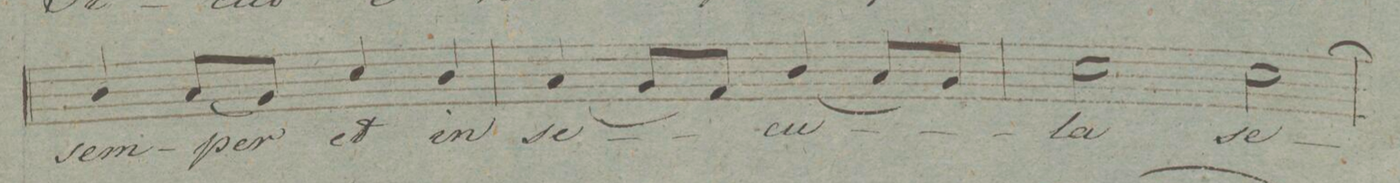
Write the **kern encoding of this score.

**kern	**text	**dynam
*I"Baſso.	*	*
*clefF4	*	*
*k[]	*	*
*met(c|)	*	*
*M2/2	*	*
4D/	sem-	.
(8C/L	-per	.
8BB/J)	.	.
4E/	et	.
4D/	in	.
=156	=156	=156
(4C/	se-	.
8BB/L	.	.
8AA/J)	.	.
(4D/	-cu-	.
8C/L	.	.
8BB/J)	.	.
=157	=157	=157
2E\	-la	.
(2E\	se-	.
=158	=158	=158
*-	*-	*-
